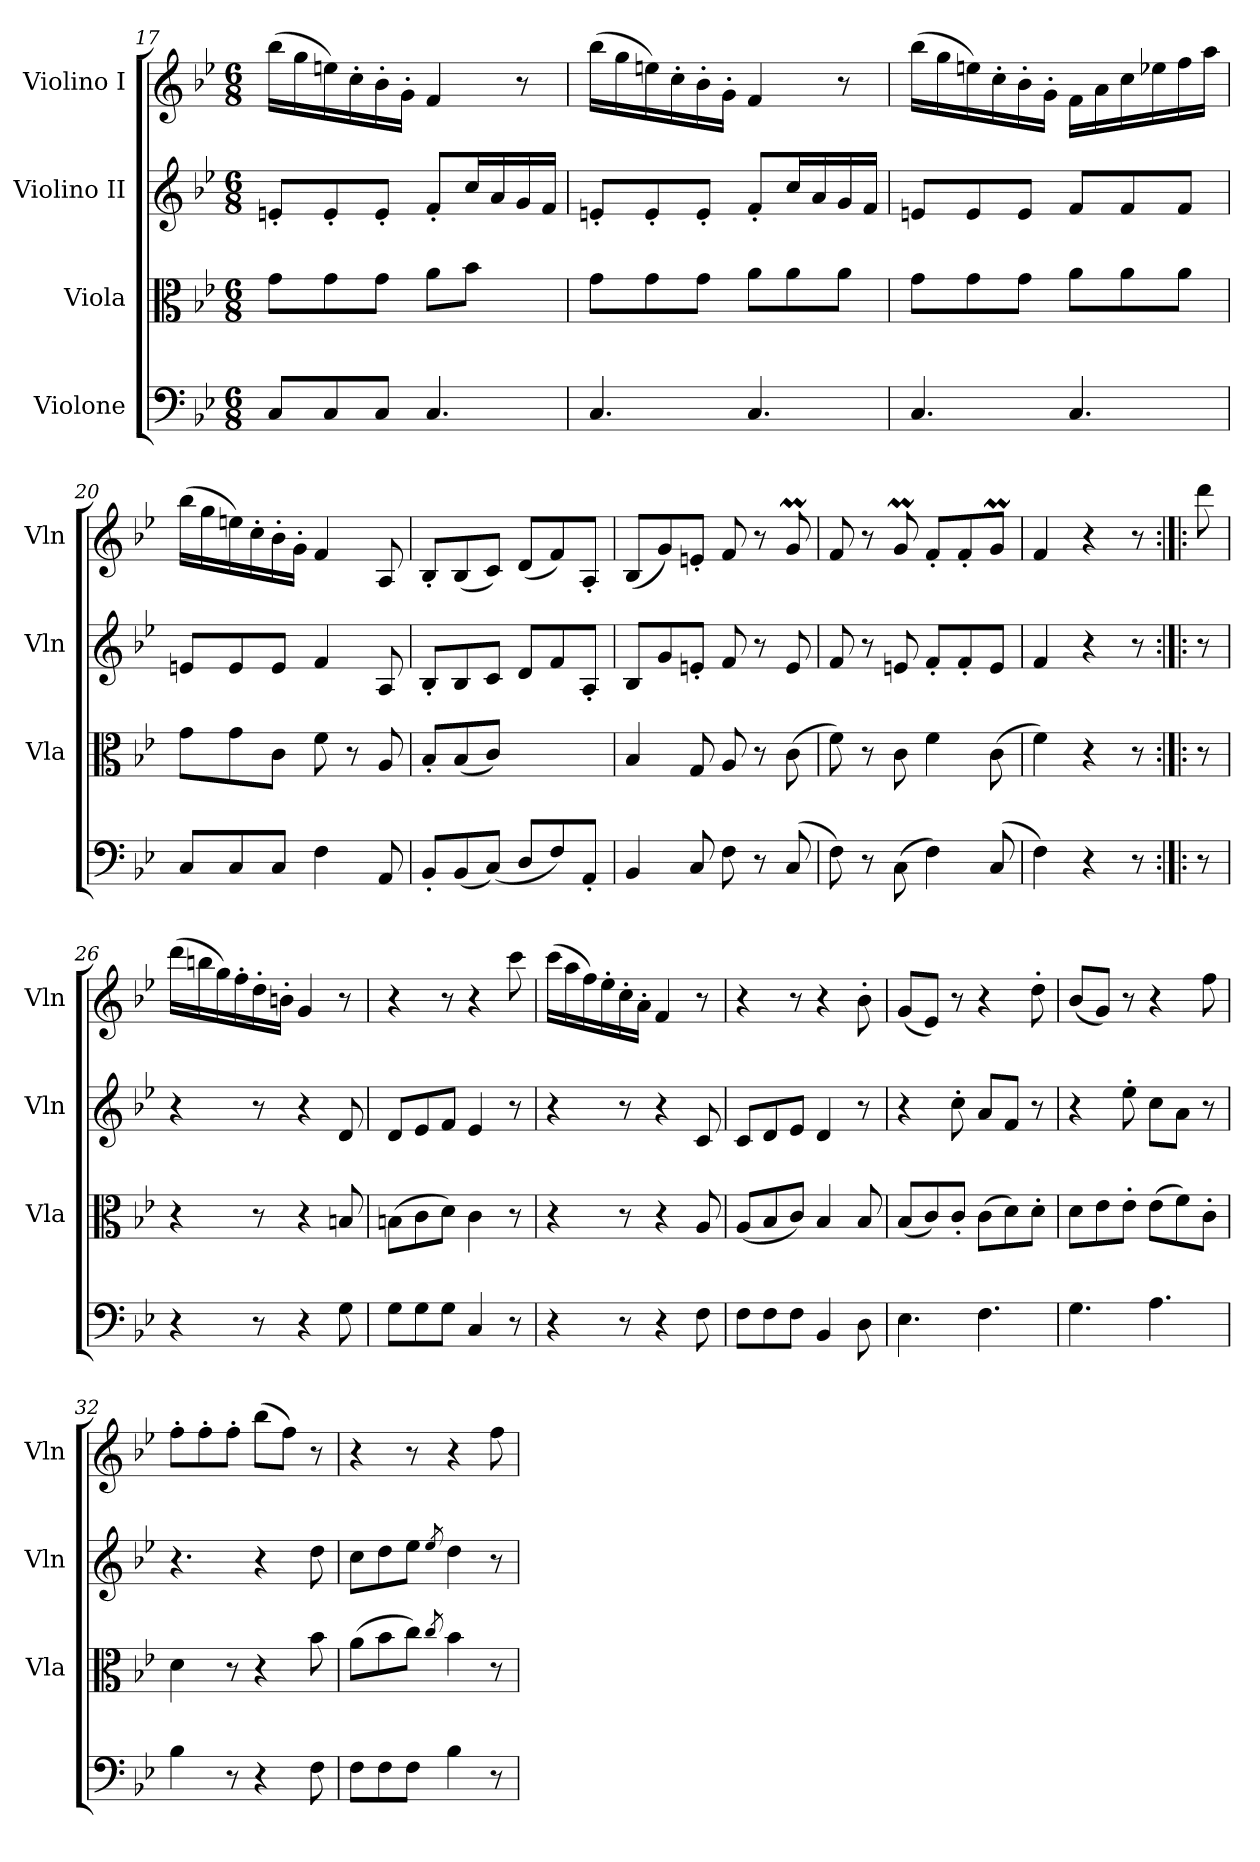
**kern	**kern	**kern	**kern
*part4	*part3	*part2	*part1
*staff4	*staff3	*staff2	*staff1
*I"Violone	*I"Viola	*I"Violino II	*I"Violino I
*	*I'Vla	*I'Vln	*I'Vln
*clefF4	*clefC3	*clefG2	*clefG2
*k[b-e-]	*k[b-e-]	*k[b-e-]	*k[b-e-]
*B-:	*B-:	*B-:	*B-:
*M6/8	*M6/8	*M6/8	*M6/8
=17	=17	=17	=17
8C/L	8g\L	8en'</L	(>16bb-\LL
.	.	.	16gg\
8C/	8g\	8e'</	16een\)
.	.	.	16cc'>\
8C/J	8g\J	8e'</J	16b-'>\
.	.	.	16g'>\JJ
4.C/	8a\L	8f'</L	4f/
.	8b-\J	16cc/L	.
.	.	16a/	.
.	8ryy	16g/	8r
.	.	16f/JJ	.
!!LO:LB:g=z
=18	=18	=18	=18
4.C/	8g\L	8en'</L	(>16bb-\LL
.	.	.	16gg\
.	8g\	8e'</	16een\)
.	.	.	16cc'>\
.	8g\J	8e'</J	16b-'>\
.	.	.	16g'>\JJ
4.C/	8a\L	8f'</L	4f/
.	8a\	16cc/L	.
.	.	16a/	.
.	8a\J	16g/	8r
.	.	16f/JJ	.
=19	=19	=19	=19
4.C/	8g\L	8en/L	(>16bb-\LL
.	.	.	16gg\
.	8g\	8e/	16een\)
.	.	.	16cc'>\
.	8g\J	8e/J	16b-'>\
.	.	.	16g'>\JJ
4.C/	8a\L	8f/L	16f\LL
.	.	.	16a\
.	8a\	8f/	16cc\
.	.	.	16ee-X\
.	8a\J	8f/J	16ff\
.	.	.	16aa\JJ
=20	=20	=20	=20
8C/L	8g\L	8en/L	(>16bb-\LL
.	.	.	16gg\
8C/	8g\	8e/	16een\)
.	.	.	16cc'>\
8C/J	8c\J	8e/J	16b-'>\
.	.	.	16g'>\JJ
4F\	8f\	4f/	4f/
.	8r	.	.
8AA/	8A/	8A/	8A/
=21	=21	=21	=21
8BB-'</L	8B-'</L	8B-'</L	8B-'</L
(<8BB-/	(<8B-/	8B-/	(<8B-/
(<8C/J)	8c/J)	8c/J	8c/J)
8D/L	4.ryy	8d/L	(<8d/L
8F/)	.	8f/	8f/)
8AA'</J	.	8A'</J	8A'</J
=22	=22	=22	=22
4BB-/	4B-/	8B-/L	(<8B-/L
.	.	8g/	8g/)
8C/	8G/	8en'</J	8en'</J
8F\	8A/	8f/	8f/
8r	8r	8r	8r
(<8C/	(>8c\	8e/	8gM/
=23	=23	=23	=23
8F\)	8f\)	8f/	8f/
8r	8r	8r	8r
(>8C\	8c\	8en/	8gM/
4F\)	4f\	8f'</L	8f'</L
.	.	8f'</	8f'</
(>8C/	(>8c\	8e/J	8gM/J
!!LO:LB:g=z
=24	=24	=24	=24
4F\)	4f\)	4f/	4f/
4r	4r	4r	4r
8r	8r	8r	8r
=25:|!|:	=25:|!|:	=25:|!|:	=25:|!|:
8r	8r	8r	8ddd\
=26	=26	=26	=26
4r	4r	4r	(>16ddd\LL
.	.	.	16bbn\
.	.	.	16gg\)
.	.	.	16ff'>\
8r	8r	8r	16dd'>\
.	.	.	16bn'>\JJ
4r	4r	4r	4g/
8G\	8Bn/	8d/	8r
=27	=27	=27	=27
8G\L	(>8Bn\L	8d/L	4r
8G\	8c\	8e-/	.
8G\J	8d\J)	8f/J	8r
4C/	4c\	4e-/	4r
8r	8r	8r	8ccc\
=28	=28	=28	=28
4r	4r	4r	(>16ccc\LL
.	.	.	16aa\
.	.	.	16ff\)
.	.	.	16ee-'>\
8r	8r	8r	16cc'>\
.	.	.	16a'>\JJ
4r	4r	4r	4f/
8F\	8A/	8c/	8r
=29	=29	=29	=29
8F\L	(<8A/L	8c/L	4r
8F\	8B-/	8d/	.
8F\J	8c/J)	8e-/J	8r
4BB-/	4B-/	4d/	4r
8D\	8B-/	8r	8b-'>\
!!LO:LB:g=z
=30	=30	=30	=30
4.E-\	(<8B-/L	4r	(<8g/L
.	8c/)	.	8e-/J)
.	8c'</J	8cc'>\	8r
4.F\	(>8c\L	8a/L	4r
.	8d\)	8f/J	.
.	8d'>\J	8r	8dd'>\
=31	=31	=31	=31
4.G\	8d\L	4r	(<8b-/L
.	8e-\	.	8g/J)
.	8e-'>\J	8ee-'>\	8r
4.A\	(>8e-\L	8cc\L	4r
.	8f\)	8a\J	.
.	8c'>\J	8r	8ff\
=32	=32	=32	=32
4B-\	4d\	4.r	8ff'>\L
.	.	.	8ff'>\
8r	8r	.	8ff'>\J
4r	4r	4r	(>8bb-\L
.	.	.	8ff\J)
8F\	8b-\	8dd\	8r
=33	=33	=33	=33
8F\L	(>8a\L	8cc\L	4r
8F\	8b-\	8dd\	.
8F\J	8cc\J)	8ee-\J	8r
.	8qcc/	8qee-/	.
4B-\	4b-\	4dd\	4r
8r	8r	8r	8ff\
=	=	=	=
*-	*-	*-	*-
